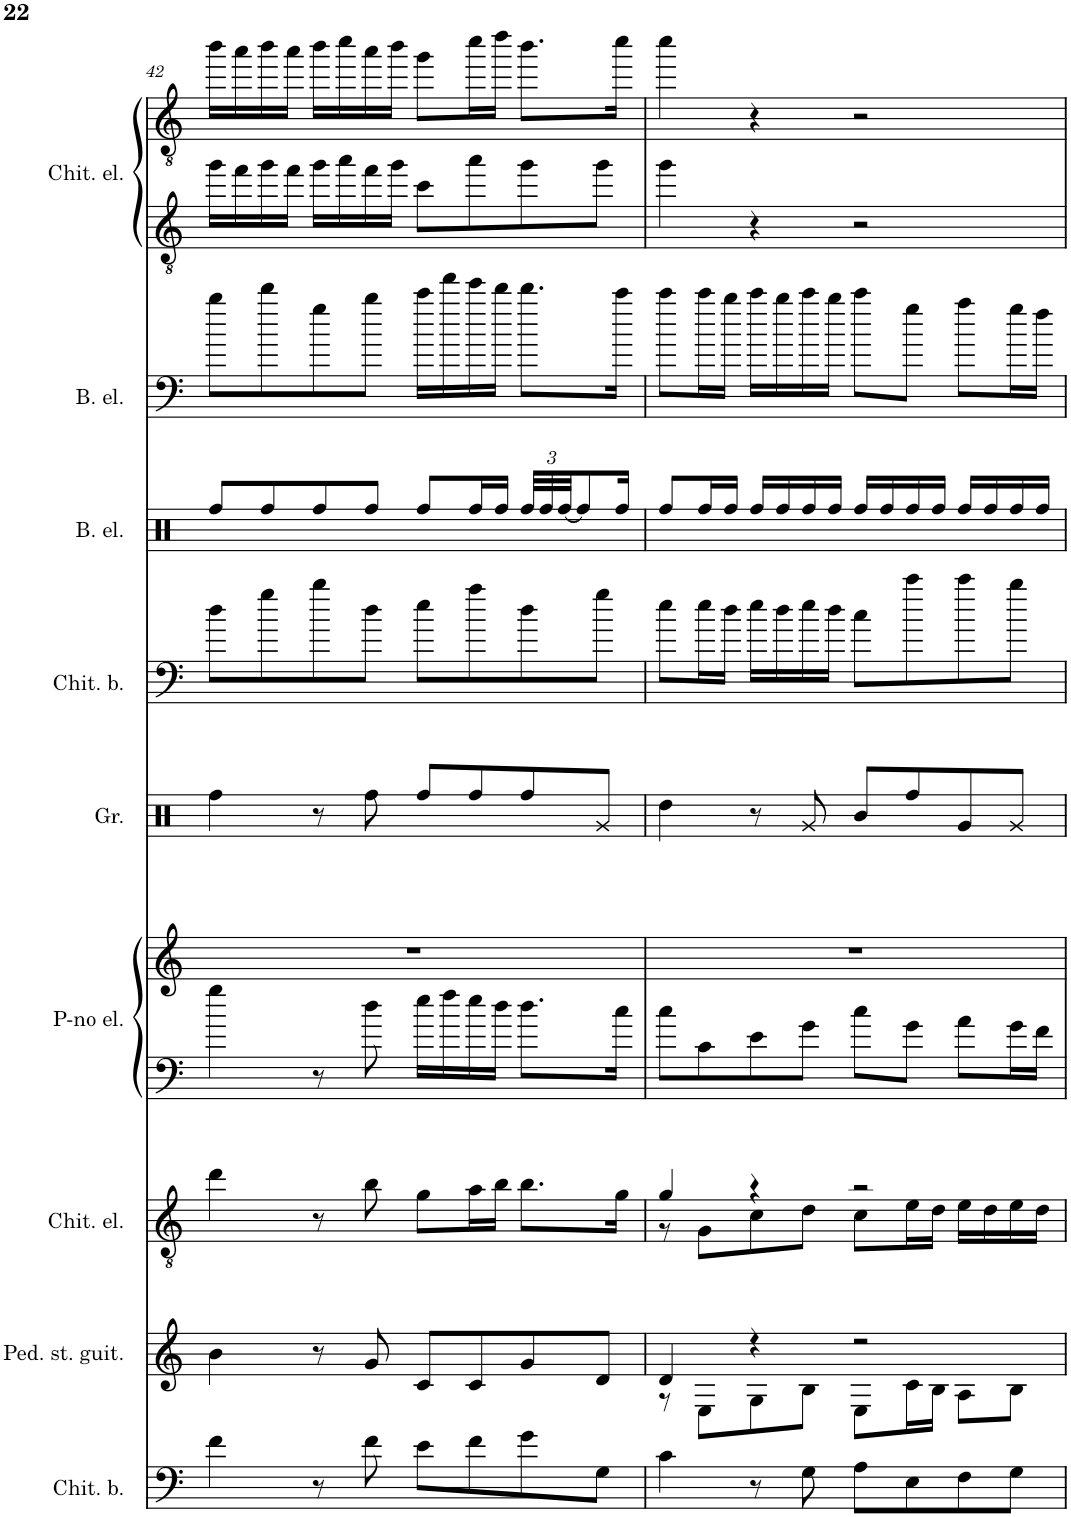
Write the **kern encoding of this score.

**kern	**kern	**kern	**kern	**kern	**kern	**kern	**kern	**kern	**kern	**kern
*part9	*part8	*part7	*part6	*part6	*part5	*part4	*part3	*part2	*part1	*part1
*staff11	*staff10	*staff9	*staff8	*staff7	*staff6	*staff5	*staff4	*staff3	*staff2	*staff1
*I"Chitarra basso	*I"Pedal steel guitar	*I"Chitarra elettrica	*I"Piano elettrico	*	*I"Grancassa	*I"Chitarra basso	*I"Basso elettrico 5 corde	*I"Basso elettrico 5 corde	*I"Chitarra elettrica	*
*I'Chit. b.	*I'Ped. st. guit.	*I'Chit. el.	*I'P-no el.	*	*I'Gr.	*I'Chit. b.	*I'B. el.	*I'B. el.	*I'Chit. el.	*
!!LO:PB:g=z
*clefF4	*clefG2	*clefGv2	*clefF4	*clefG2	*clefX	*clefF4	*clefX	*clefF4	*clefGv2	*clefGv2
*Trd7c12	*	*	*	*	*	*Trd7c12	*Trd7c12	*Trd7c12	*	*
*k[]	*k[]	*k[]	*k[]	*k[]	*k[]	*k[]	*k[]	*k[]	*k[]	*k[]
*M4/4	*M4/4	*M4/4	*M4/4	*M4/4	*M4/4	*M4/4	*M4/4	*M4/4	*M4/4	*M4/4
=42	=42	=42	=42	=42	=42	=42	=42	=42	=42	=42
4f\	4b\	4dd\	4gg\	1r	4Rff\	8dd\L	8Rff/L	8bb\L	16gg\LL	16bb\LL
.	.	.	.	.	.	.	.	.	16ff\	16aa\
.	.	.	.	.	.	8gg\	8Rff/	8ddd\	16gg\	16bb\
.	.	.	.	.	.	.	.	.	16ff\JJ	16aa\JJ
8r	8r	8r	8r	.	8r	8bb\	8Rff/	8gg\	16gg\LL	16bb\LL
.	.	.	.	.	.	.	.	.	16aa\	16ccc\
8f\	8g/	8b\	8dd\	.	8Rff\	8dd\J	8Rff/J	8bb\J	16ff\	16aa\
.	.	.	.	.	.	.	.	.	16gg\JJ	16bb\JJ
8e\L	8c/L	8g\L	16ee\LL	.	8Rff/L	8ee\L	8Rff/L	16ccc\LL	8cc\L	8gg\L
.	.	.	16ff\	.	.	.	.	16fff\	.	.
8f\	8c/	16a\L	16ee\	.	8Rff/	8aa\	16Rff/L	16eee\	8aa\	16ccc\L
.	.	16b\JJ	16dd\JJ	.	.	.	16Rff/JJ	16ddd\JJ	.	16ddd\JJ
*	*	*	*	*	*	*	*Xbrackettup	*	*	*
8g\	8g/	8.b\L	8.dd\L	.	8Rff/	8dd\	48Rff/LLL	8.ddd\L	8gg\	8.bb\L
.	.	.	.	.	.	.	48Rff/	.	.	.
.	.	.	.	.	.	.	[48Rff/JJ	.	.	.
.	.	.	.	.	.	.	8Rff/]	.	.	.
8G\J	8d/J	.	.	.	8Rg/J	8gg\J	.	.	8gg\J	.
.	.	16g\Jk	16cc\Jk	.	.	.	16Rff/Jk	16ccc\Jk	.	16ccc\Jk
=43	=43	=43	=43	=43	=43	=43	=43	=43	=43	=43
*	*^	*^	*	*	*	*	*	*	*	*
4c\	4d/	8r	4g/	8r	8cc\L	1r	4Rdd\	8ee\L	8Rff/L	8ccc\L	4gg\	4ccc\
.	.	8E\L	.	8G\L	8c\	.	.	16ee\L	16Rff/L	16ccc\L	.	.
.	.	.	.	.	.	.	.	16dd\JJ	16Rff/JJ	16bb\JJ	.	.
8r	4r	8G\	4r	8c\	8e\	.	8r	16ee\LL	16Rff/LL	16ccc\LL	4r	4r
.	.	.	.	.	.	.	.	16dd\	16Rff/	16bb\	.	.
8G\	.	8B\J	.	8d\J	8g\J	.	8Rg/	16ee\	16Rff/	16ccc\	.	.
.	.	.	.	.	.	.	.	16dd\JJ	16Rff/JJ	16bb\JJ	.	.
8A\L	2r	8E\L	2r	8c\L	8cc\L	.	8R/L	8cc\L	16Rff/LL	8ccc\L	2r	2r
.	.	.	.	.	.	.	.	.	16Rff/	.	.	.
8E\	.	16c\L	.	16e\L	8g\J	.	8Rff/	8ccc\	16Rff/	8gg\J	.	.
.	.	16B\JJ	.	16d\JJ	.	.	.	.	16Rff/JJ	.	.	.
8F\	.	8A\L	.	16e\LL	8a\L	.	8Rg/	8ccc\	16Rff/LL	8aa\L	.	.
.	.	.	.	16d\	.	.	.	.	16Rff/	.	.	.
8G\J	.	8B\J	.	16e\	16g\L	.	8Rg/J	8bb\J	16Rff/	16gg\L	.	.
.	.	.	.	16d\JJ	16f\JJ	.	.	.	16Rff/JJ	16ff\JJ	.	.
*	*v	*v	*	*	*	*	*	*	*	*	*	*
*	*	*v	*v	*	*	*	*	*	*	*	*
=	=	=	=	=	=	=	=	=	=	=
*-	*-	*-	*-	*-	*-	*-	*-	*-	*-	*-
